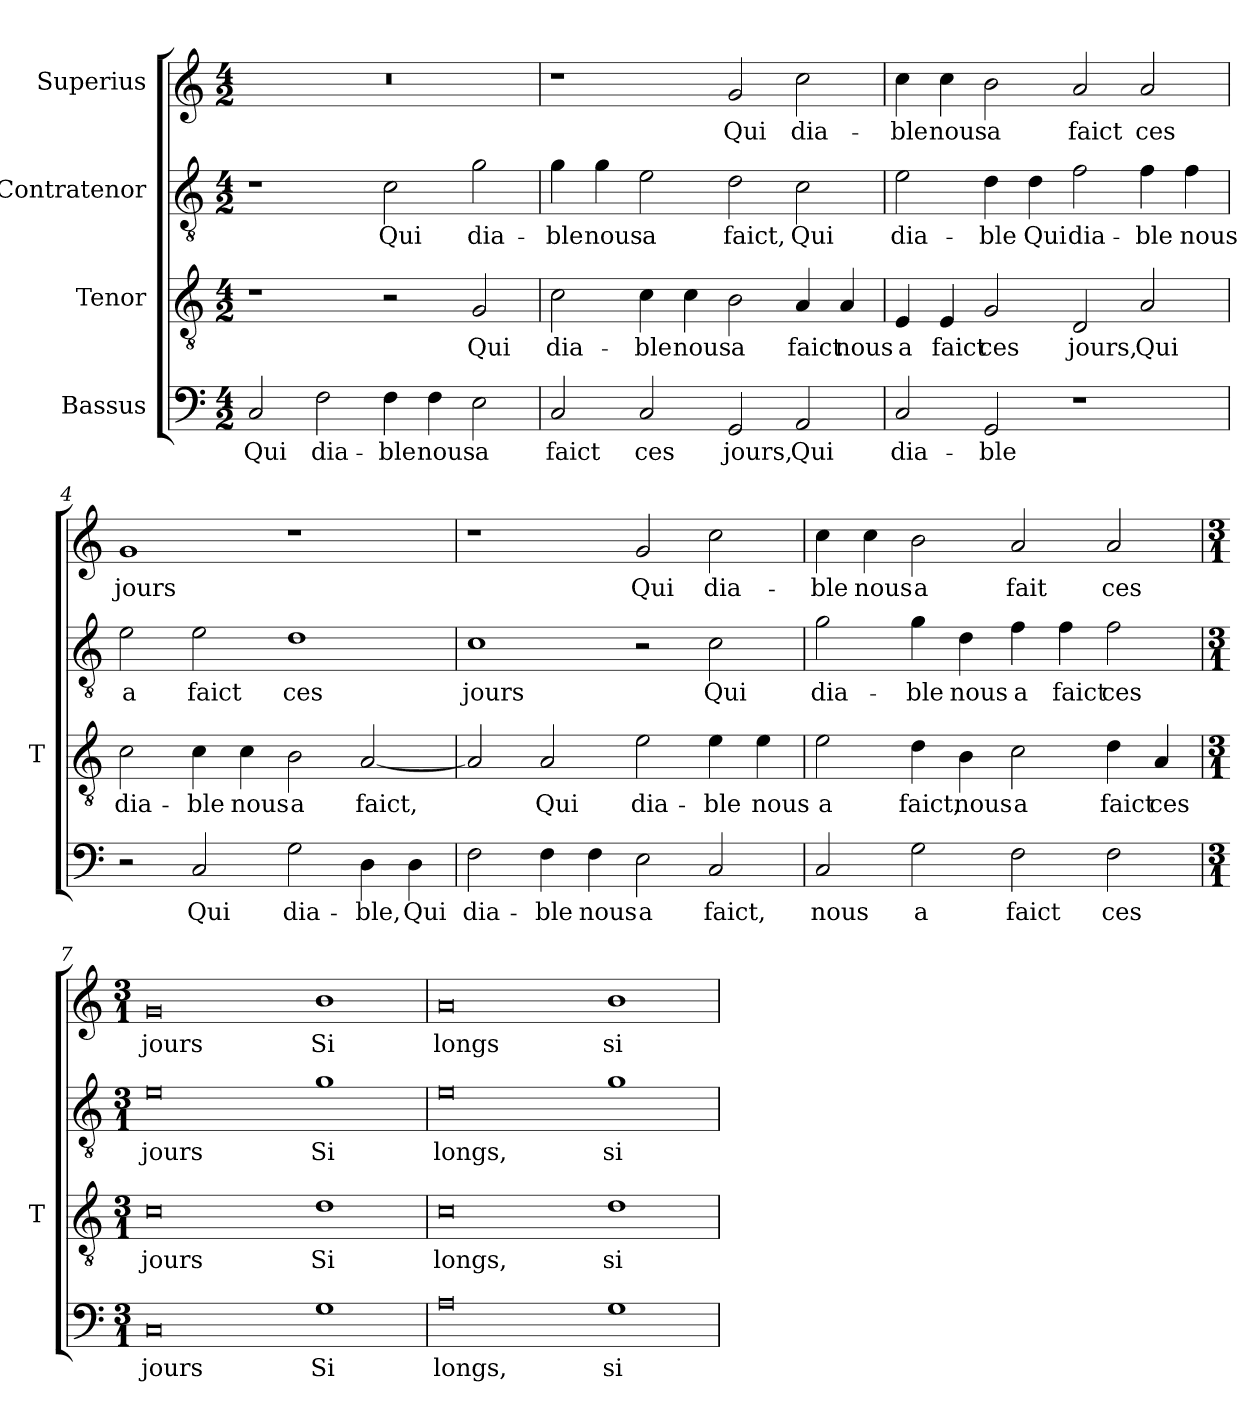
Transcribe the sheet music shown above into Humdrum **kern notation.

**kern	**text	**kern	**text	**kern	**text	**kern	**text
*part4	*part4	*part3	*part3	*part2	*part2	*part1	*part1
*staff4	*staff4	*staff3	*staff3	*staff2	*staff2	*staff1	*staff1
*I"Bassus	*	*I"Tenor	*	*I"Contratenor	*	*I"Superius	*
*	*	*I'T	*	*	*	*	*
*clefF4	*	*clefGv2	*	*clefGv2	*	*clefG2	*
*k[]	*	*k[]	*	*k[]	*	*k[]	*
*M4/2	*	*M4/2	*	*M4/2	*	*M4/2	*
=1	=1	=1	=1	=1	=1	=1	=1
2C	-Qui	1r	.	1r	.	0r	.
2F	dia-	.	.	.	.	.	.
4F	-ble	2r	.	2c	-Qui	.	.
4F	-nous	.	.	.	.	.	.
2E	-a	2G	-Qui	2g	dia-	.	.
=2	=2	=2	=2	=2	=2	=2	=2
2C	-faict	2c	dia-	4g	-ble	1r	.
.	.	.	.	4g	-nous	.	.
2C	-ces	4c	-ble	2e	-a	.	.
.	.	4c	-nous	.	.	.	.
2GG	-jours,	2B	-a	2d	-faict,	2g	-Qui
2AA	-Qui	4A	-faict	2c	-Qui	2cc	dia-
.	.	4A	-nous	.	.	.	.
=3	=3	=3	=3	=3	=3	=3	=3
2C	dia-	4E	-a	2e	dia-	4cc	-ble
.	.	4E	-faict	.	.	4cc	-nous
2GG	-ble	2G	-ces	4d	-ble	2b	-a
.	.	.	.	4d	-Qui	.	.
1r	.	2D	-jours,	2f	dia-	2a	-faict
.	.	2A	-Qui	4f	-ble	2a	-ces
.	.	.	.	4f	-nous	.	.
=4	=4	=4	=4	=4	=4	=4	=4
2r	.	2c	dia-	2e	-a	1g	-jours
2C	-Qui	4c	-ble	2e	-faict	.	.
.	.	4c	-nous	.	.	.	.
2G	dia-	2B	-a	1d	-ces	1r	.
4D	-ble,	[2A	-faict,	.	.	.	.
4D	-Qui	.	.	.	.	.	.
=5	=5	=5	=5	=5	=5	=5	=5
2F	dia-	2A]	.	1c	-jours	1r	.
4F	-ble	2A	-Qui	.	.	.	.
4F	-nous	.	.	.	.	.	.
2E	-a	2e	dia-	2r	.	2g	-Qui
2C	-faict,	4e	-ble	2c	-Qui	2cc	dia-
.	.	4e	-nous	.	.	.	.
=6	=6	=6	=6	=6	=6	=6	=6
2C	-nous	2e	-a	2g	dia-	4cc	-ble
.	.	.	.	.	.	4cc	-nous
2G	-a	4d	-faict,	4g	-ble	2b	-a
.	.	4B	-nous	4d	-nous	.	.
2F	-faict	2c	-a	4f	-a	2a	-fait
.	.	.	.	4f	-faict	.	.
2F	-ces	4d	-faict	2f	-ces	2a	-ces
.	.	4A	-ces	.	.	.	.
=7	=7	=7	=7	=7	=7	=7	=7
*M3/1	*	*M3/1	*	*M3/1	*	*M3/1	*
0C	-jours	0c	-jours	0e	-jours	0g	-jours
1G	-Si	1d	-Si	1g	-Si	1b	-Si
=8	=8	=8	=8	=8	=8	=8	=8
0A	-longs,	0c	-longs,	0e	-longs,	0a	-longs
1G	-si	1d	-si	1g	-si	1b	-si
=	=	=	=	=	=	=	=
*-	*-	*-	*-	*-	*-	*-	*-
